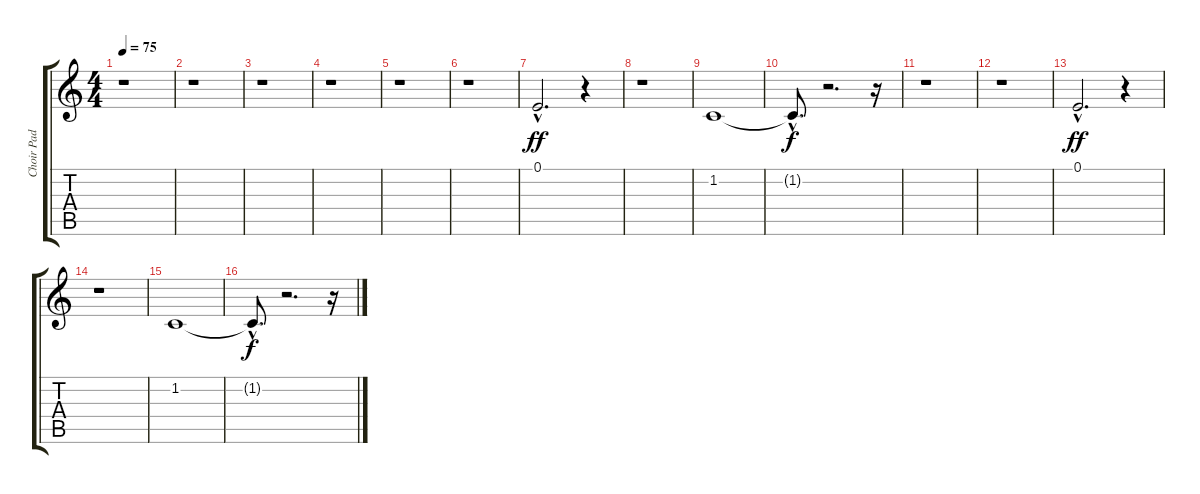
\track ("Choir Pad" "Choir Pad") {instrument pad4choir}
\staff {score tabs}
\tuning (E4 B3 G3 D3 A2 E2) {hide}
\ts (4 4)
\tempo 75
\clef g2
\ks c
r.1{dy ff instrument pad4choir} |
r.1 |
r.1 |
r.1 |
r.1 |
r.1 |
0.1{hac}.2{d} r.4 |
r.1 |
1.2.1 |
1.2{hac t}.8{d dy f} r.2{d} r.16 |
r.1 |
r.1 |
0.1{hac}.2{d dy ff} r.4 |
r.1 |
1.2.1 |
1.2{hac t}.8{d dy f} r.2{d} r.16
